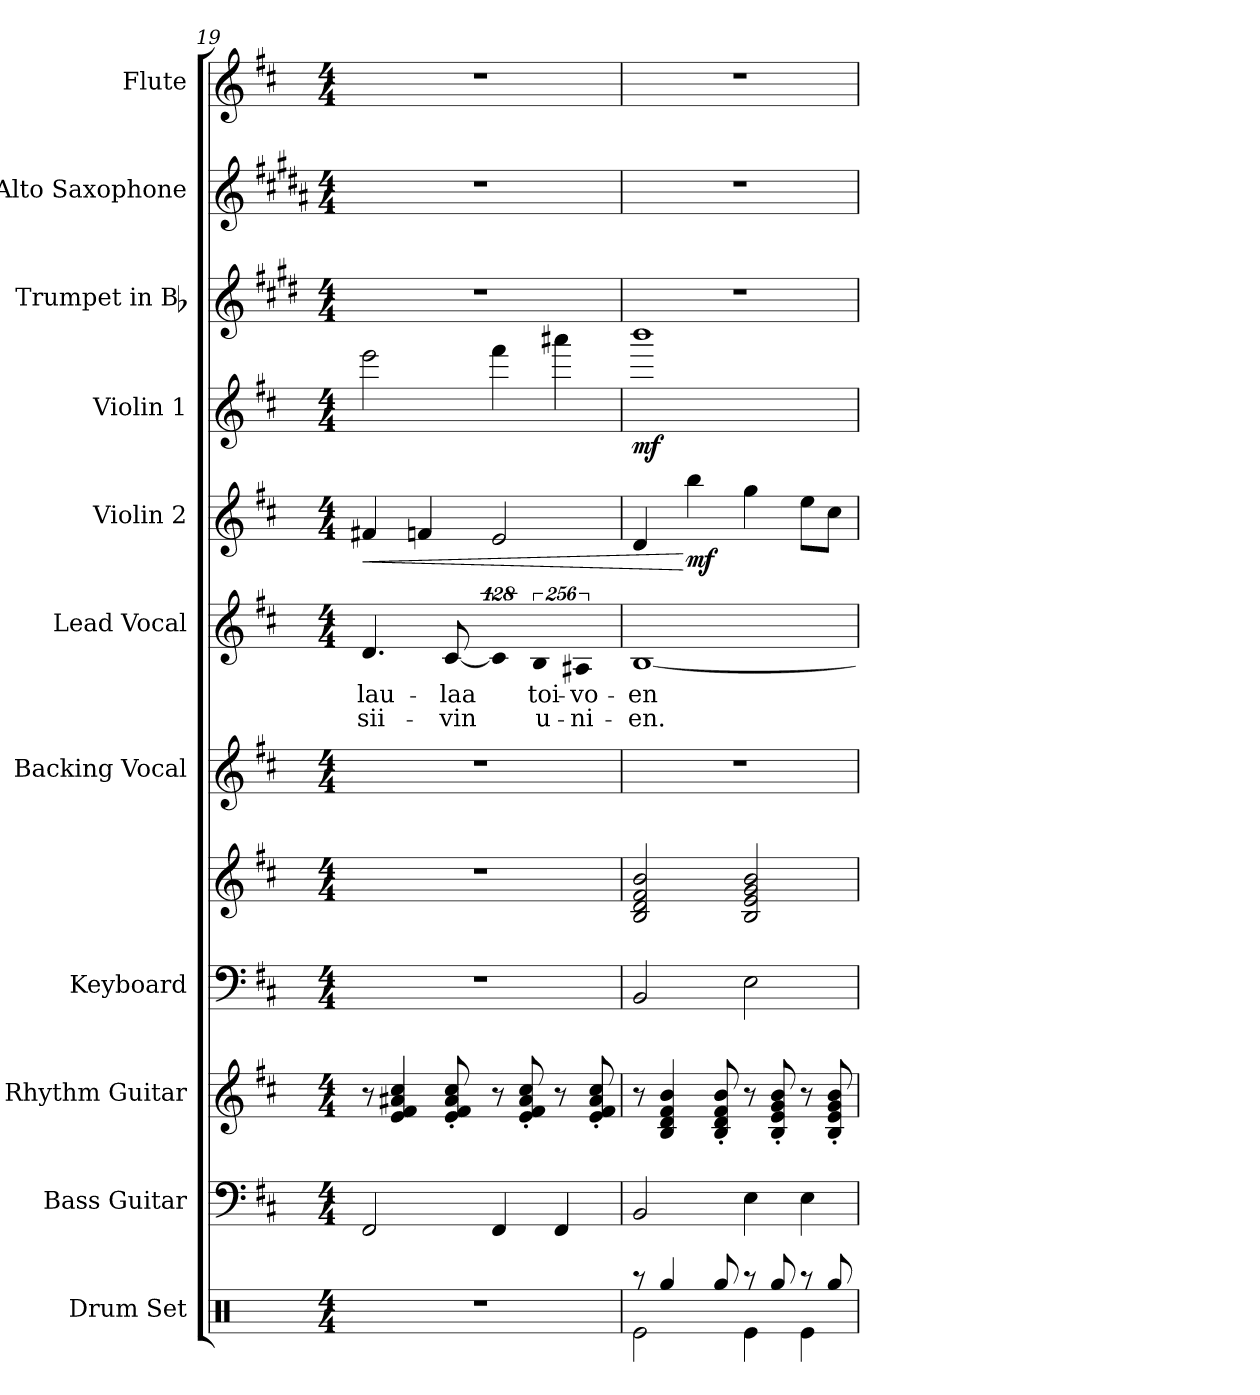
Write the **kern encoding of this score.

**kern	**kern	**kern	**kern	**kern	**kern	**kern	**text	**text	**kern	**dynam	**kern	**dynam	**kern	**kern	**kern
*part11	*part10	*part9	*part8	*part8	*part7	*part6	*part6	*part6	*part5	*part5	*part4	*part4	*part3	*part2	*part1
*staff12	*staff11	*staff10	*staff9	*staff8	*staff7	*staff6	*staff6	*staff6	*staff5	*staff5	*staff4	*staff4	*staff3	*staff2	*staff1
*I"Drum Set	*I"Bass Guitar	*I"Rhythm Guitar	*I"Keyboard	*	*I"Backing Vocal	*I"Lead Vocal	*	*	*I"Violin 2	*	*I"Violin 1	*	*I"Trumpet in Bb	*I"Alto Saxophone	*I"Flute
*I'Dr.	*I'Bass	*I'Rhy.	*I'Kbd.	*	*	*	*	*	*I'Vln. 2	*	*I'Vln. 1	*	*I'Tpt.	*I'Alto Sax.	*I'Fl.
*clefX	*clefF4	*clefG2	*clefF4	*clefG2	*clefG2	*clefG2	*	*	*clefG2	*	*clefG2	*	*clefG2	*clefG2	*clefG2
*	*ITrd7c12	*ITrd7c12	*	*	*	*	*	*	*	*	*	*	*ITrd1c2	*ITrd5c9	*
*k[]	*k[f#c#]	*k[f#c#]	*k[f#c#]	*k[f#c#]	*k[f#c#]	*k[f#c#]	*	*	*k[f#c#]	*	*k[f#c#]	*	*k[f#c#]	*k[f#c#]	*k[f#c#]
*C:	*b:	*b:	*b:	*b:	*b:	*b:	*	*	*b:	*	*b:	*	*b:	*b:	*b:
*M4/4	*M4/4	*M4/4	*M4/4	*M4/4	*M4/4	*M4/4	*	*	*M4/4	*	*M4/4	*	*M4/4	*M4/4	*M4/4
=19	=19	=19	=19	=19	=19	=19	=19	=19	=19	=19	=19	=19	=19	=19	=19
!	!	!	!	!	!	!	!LO:LY:b:color=#000000	!LO:LY:b:color=#000000	!	!LO:HP:b	!	!	!	!	!
1r	2FFF#i/	8r	1r	1r	1r	4.di/	lau-	sii-	4f#Xi/	<	2eeei\	.	1r	1r	1r
.	.	4Ei/ 4F#i 4A#Xi 4c#i	.	.	.	.	.	.	.	.	.	.	.	.	.
.	.	.	.	.	.	.	.	.	4fni/	.	.	.	.	.	.
!	!	!	!	!	!	!	!LO:LY:b:color=#000000	!LO:LY:b:color=#000000	!	!	!	!	!	!	!
.	.	8Ei/' 8F#i' 8A#i' 8c#i'	.	.	.	[<8c#i/	-laa	-vin	.	.	.	.	.	.	.
!	!	!	!	!	!	!LO:N:vis=4	!	!	!	!	!	!	!	!	!
.	4FFF#i/	8r	.	.	.	512%85c#i/]	.	.	2ei/	.	4fff#i\	.	.	.	.
.	.	8Ei/' 8F#i' 8A#i' 8c#i'	.	.	.	.	.	.	.	.	.	.	.	.	.
!	!	!	!	!	!	!LO:N:vis=4	!	!	!	!	!	!	!	!	!
!	!	!	!	!	!	!	!LO:LY:b:color=#000000	!LO:LY:b:color=#000000	!	!	!	!	!	!	!
.	.	.	.	.	.	1024%171Bi/	toi-	u-	.	.	.	.	.	.	.
.	4FFF#i/	8r	.	.	.	.	.	.	.	.	4aaa#Xi\	.	.	.	.
!	!	!	!	!	!	!LO:N:vis=4	!	!	!	!	!	!	!	!	!
!	!	!	!	!	!	!	!LO:LY:b:color=#000000	!LO:LY:b:color=#000000	!	!	!	!	!	!	!
.	.	.	.	.	.	1024%171A#Xi/	-vo-	-ni-	.	.	.	.	.	.	.
.	.	8Ei/' 8F#i' 8A#i' 8c#i'	.	.	.	.	.	.	.	.	.	.	.	.	.
!!LO:PB:g=z
=20	=20	=20	=20	=20	=20	=20	=20	=20	=20	=20	=20	=20	=20	=20	=20
*^	*	*	*	*	*	*	*	*	*	*	*	*	*	*	*
!	!	!	!	!	!	!	!	!LO:LY:b:color=#000000	!LO:LY:b:color=#000000	!	!	!	!	!	!	!
8r	2Rei\	2BBBi/	8r	2BBi/	2Bi/ 2di 2f#i 2bi	1r	[<1Bi	-en	-en.	4di/	.	1bbbi	mf	1r	1r	1r
4Rggi/	.	.	4BBi/ 4Di 4F#i 4Bi	.	.	.	.	.	.	.	.	.	.	.	.	.
.	.	.	.	.	.	.	.	.	.	4bbi\	[ mf	.	.	.	.	.
8Rggi/	.	.	8BBi/' 8Di' 8F#i' 8Bi'	.	.	.	.	.	.	.	.	.	.	.	.	.
8r	4Rei\	4EEi\	8r	2Ei\	2Bi/ 2ei 2gi 2bi	.	.	.	.	4ggi\	.	.	.	.	.	.
8Rggi/	.	.	8BBi/' 8Ei' 8Gi' 8Bi'	.	.	.	.	.	.	.	.	.	.	.	.	.
8r	4Rei\	4EEi\	8r	.	.	.	.	.	.	8eei\L	.	.	.	.	.	.
8Rggi/	.	.	8BBi/' 8Ei' 8Gi' 8Bi'	.	.	.	.	.	.	8cc#i\J	.	.	.	.	.	.
*v	*v	*	*	*	*	*	*	*	*	*	*	*	*	*	*	*
=	=	=	=	=	=	=	=	=	=	=	=	=	=	=	=
*-	*-	*-	*-	*-	*-	*-	*-	*-	*-	*-	*-	*-	*-	*-	*-
